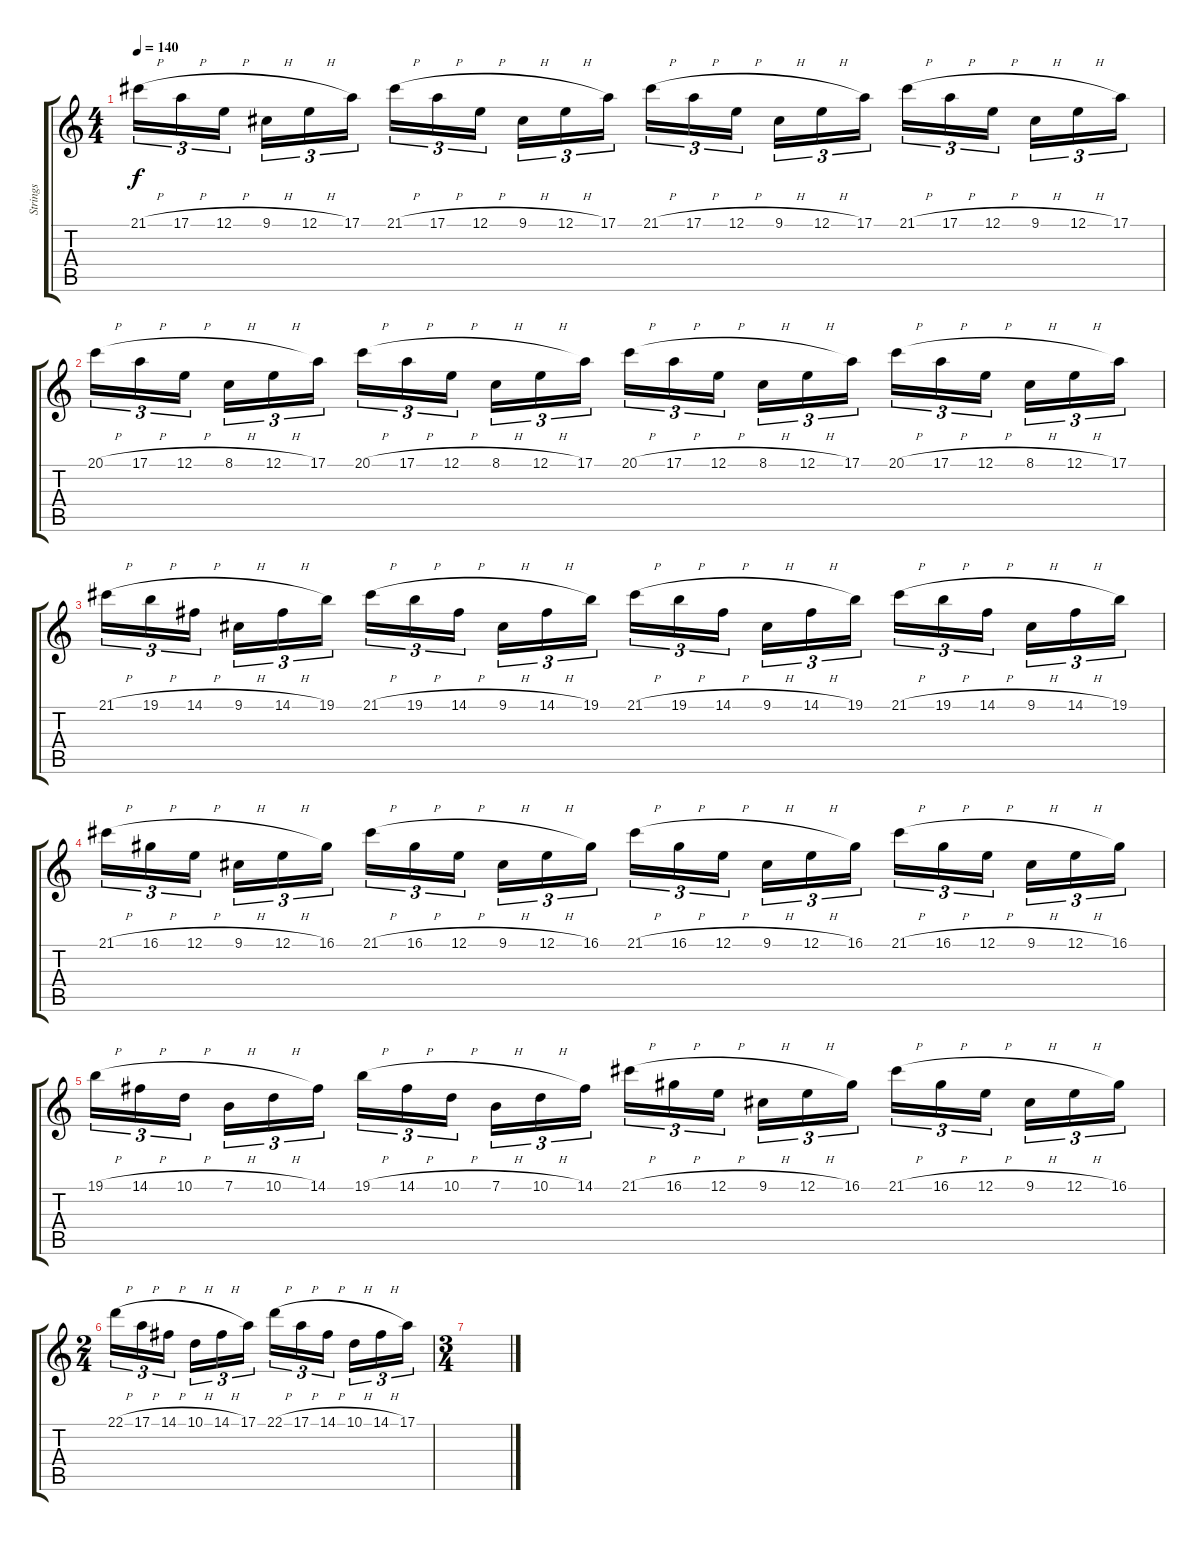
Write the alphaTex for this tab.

\track ("Strings" "Strings") {instrument stringensemble1}
\staff {score tabs}
\tuning (E4 B3 G3 D3 A2 E2) {hide}
\ts (4 4)
\tempo 140
\clef g2
\ks c
21.1{h}.16{tu (3 2) dy f} 17.1{h}.16{tu (3 2)} 12.1{h}.16{tu (3 2) beam splitsecondary} 9.1{h}.16{tu (3 2)} 12.1{h}.16{tu (3 2)} 17.1.16{tu (3 2)} 21.1{h}.16{tu (3 2)} 17.1{h}.16{tu (3 2)} 12.1{h}.16{tu (3 2) beam splitsecondary} 9.1{h}.16{tu (3 2)} 12.1{h}.16{tu (3 2)} 17.1.16{tu (3 2)} 21.1{h}.16{tu (3 2)} 17.1{h}.16{tu (3 2)} 12.1{h}.16{tu (3 2) beam splitsecondary} 9.1{h}.16{tu (3 2)} 12.1{h}.16{tu (3 2)} 17.1.16{tu (3 2)} 21.1{h}.16{tu (3 2)} 17.1{h}.16{tu (3 2)} 12.1{h}.16{tu (3 2) beam splitsecondary} 9.1{h}.16{tu (3 2)} 12.1{h}.16{tu (3 2)} 17.1.16{tu (3 2)} |
20.1{h}.16{tu (3 2)} 17.1{h}.16{tu (3 2)} 12.1{h}.16{tu (3 2) beam splitsecondary} 8.1{h}.16{tu (3 2)} 12.1{h}.16{tu (3 2)} 17.1.16{tu (3 2)} 20.1{h}.16{tu (3 2)} 17.1{h}.16{tu (3 2)} 12.1{h}.16{tu (3 2) beam splitsecondary} 8.1{h}.16{tu (3 2)} 12.1{h}.16{tu (3 2)} 17.1.16{tu (3 2)} 20.1{h}.16{tu (3 2)} 17.1{h}.16{tu (3 2)} 12.1{h}.16{tu (3 2) beam splitsecondary} 8.1{h}.16{tu (3 2)} 12.1{h}.16{tu (3 2)} 17.1.16{tu (3 2)} 20.1{h}.16{tu (3 2)} 17.1{h}.16{tu (3 2)} 12.1{h}.16{tu (3 2) beam splitsecondary} 8.1{h}.16{tu (3 2)} 12.1{h}.16{tu (3 2)} 17.1.16{tu (3 2)} |
21.1{h}.16{tu (3 2)} 19.1{h}.16{tu (3 2)} 14.1{h}.16{tu (3 2) beam splitsecondary} 9.1{h}.16{tu (3 2)} 14.1{h}.16{tu (3 2)} 19.1.16{tu (3 2)} 21.1{h}.16{tu (3 2)} 19.1{h}.16{tu (3 2)} 14.1{h}.16{tu (3 2) beam splitsecondary} 9.1{h}.16{tu (3 2)} 14.1{h}.16{tu (3 2)} 19.1.16{tu (3 2)} 21.1{h}.16{tu (3 2)} 19.1{h}.16{tu (3 2)} 14.1{h}.16{tu (3 2) beam splitsecondary} 9.1{h}.16{tu (3 2)} 14.1{h}.16{tu (3 2)} 19.1.16{tu (3 2)} 21.1{h}.16{tu (3 2)} 19.1{h}.16{tu (3 2)} 14.1{h}.16{tu (3 2) beam splitsecondary} 9.1{h}.16{tu (3 2)} 14.1{h}.16{tu (3 2)} 19.1.16{tu (3 2)} |
21.1{h}.16{tu (3 2)} 16.1{h}.16{tu (3 2)} 12.1{h}.16{tu (3 2) beam splitsecondary} 9.1{h}.16{tu (3 2)} 12.1{h}.16{tu (3 2)} 16.1.16{tu (3 2)} 21.1{h}.16{tu (3 2)} 16.1{h}.16{tu (3 2)} 12.1{h}.16{tu (3 2) beam splitsecondary} 9.1{h}.16{tu (3 2)} 12.1{h}.16{tu (3 2)} 16.1.16{tu (3 2)} 21.1{h}.16{tu (3 2)} 16.1{h}.16{tu (3 2)} 12.1{h}.16{tu (3 2) beam splitsecondary} 9.1{h}.16{tu (3 2)} 12.1{h}.16{tu (3 2)} 16.1.16{tu (3 2)} 21.1{h}.16{tu (3 2)} 16.1{h}.16{tu (3 2)} 12.1{h}.16{tu (3 2) beam splitsecondary} 9.1{h}.16{tu (3 2)} 12.1{h}.16{tu (3 2)} 16.1.16{tu (3 2)} |
19.1{h}.16{tu (3 2)} 14.1{h}.16{tu (3 2)} 10.1{h}.16{tu (3 2) beam splitsecondary} 7.1{h}.16{tu (3 2)} 10.1{h}.16{tu (3 2)} 14.1.16{tu (3 2)} 19.1{h}.16{tu (3 2)} 14.1{h}.16{tu (3 2)} 10.1{h}.16{tu (3 2) beam splitsecondary} 7.1{h}.16{tu (3 2)} 10.1{h}.16{tu (3 2)} 14.1.16{tu (3 2)} 21.1{h}.16{tu (3 2)} 16.1{h}.16{tu (3 2)} 12.1{h}.16{tu (3 2) beam splitsecondary} 9.1{h}.16{tu (3 2)} 12.1{h}.16{tu (3 2)} 16.1.16{tu (3 2)} 21.1{h}.16{tu (3 2)} 16.1{h}.16{tu (3 2)} 12.1{h}.16{tu (3 2) beam splitsecondary} 9.1{h}.16{tu (3 2)} 12.1{h}.16{tu (3 2)} 16.1.16{tu (3 2)} |
\ts (2 4)
22.1{h}.16{tu (3 2)} 17.1{h}.16{tu (3 2)} 14.1{h}.16{tu (3 2) beam splitsecondary} 10.1{h}.16{tu (3 2)} 14.1{h}.16{tu (3 2)} 17.1.16{tu (3 2)} 22.1{h}.16{tu (3 2)} 17.1{h}.16{tu (3 2)} 14.1{h}.16{tu (3 2) beam splitsecondary} 10.1{h}.16{tu (3 2)} 14.1{h}.16{tu (3 2)} 17.1.16{tu (3 2)} |
\ts (3 4)
